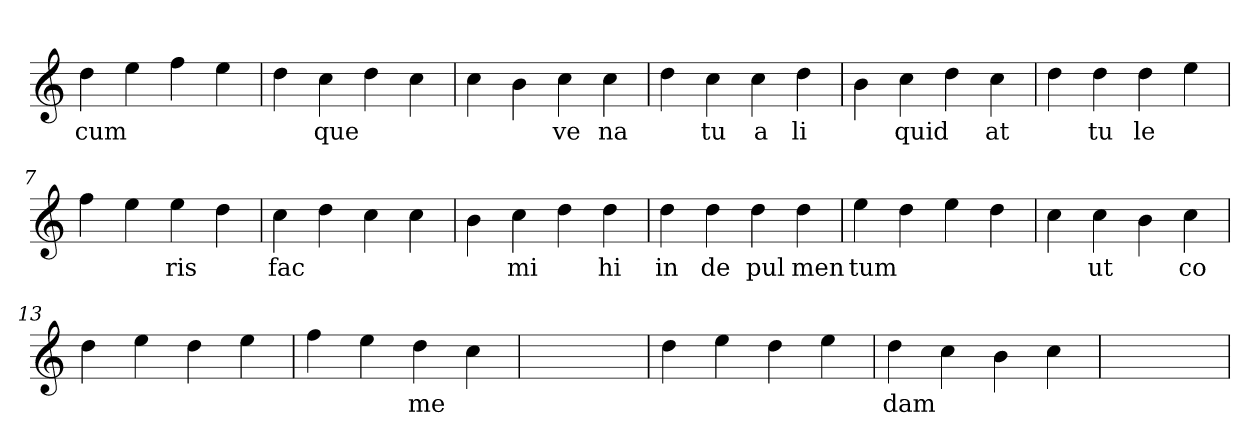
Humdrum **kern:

**kern	**text
*part1	*part1
*staff1	*staff1
*clefG2	*
=1	=1
4dd	cum
4ee	.
4ff	.
4ee	.
=2	=2
4dd	.
4cc	que
4dd	.
4cc	.
=3	=3
4cc	.
4b	.
4cc	ve
4cc	na
=4	=4
4dd	.
4cc	tu
4cc	a
4dd	li
=5	=5
4b	.
4cc	quid
4dd	.
4cc	at
=6	=6
4dd	.
4dd	tu
4dd	le
4ee	.
=7	=7
4ff	.
4ee	.
4ee	ris
4dd	.
=8	=8
4cc	fac
4dd	.
4cc	.
4cc	.
=9	=9
4b	.
4cc	mi
4dd	.
4dd	hi
=10	=10
4dd	in
4dd	de
4dd	pul
4dd	men
=11	=11
4ee	tum
4dd	.
4ee	.
4dd	.
=12	=12
4cc	.
4cc	ut
4b	.
4cc	co
=13	=13
4dd	.
4ee	.
4dd	.
4ee	.
=14	=14
4ff	.
4ee	.
4dd	me
4cc	.
=15	=15
1ryy	.
=15	=15
4dd	.
4ee	.
4dd	.
4ee	.
=16	=16
4dd	dam
4cc	.
4b	.
4cc	.
=17	=17
1ryy	.
=	=
*-	*-
